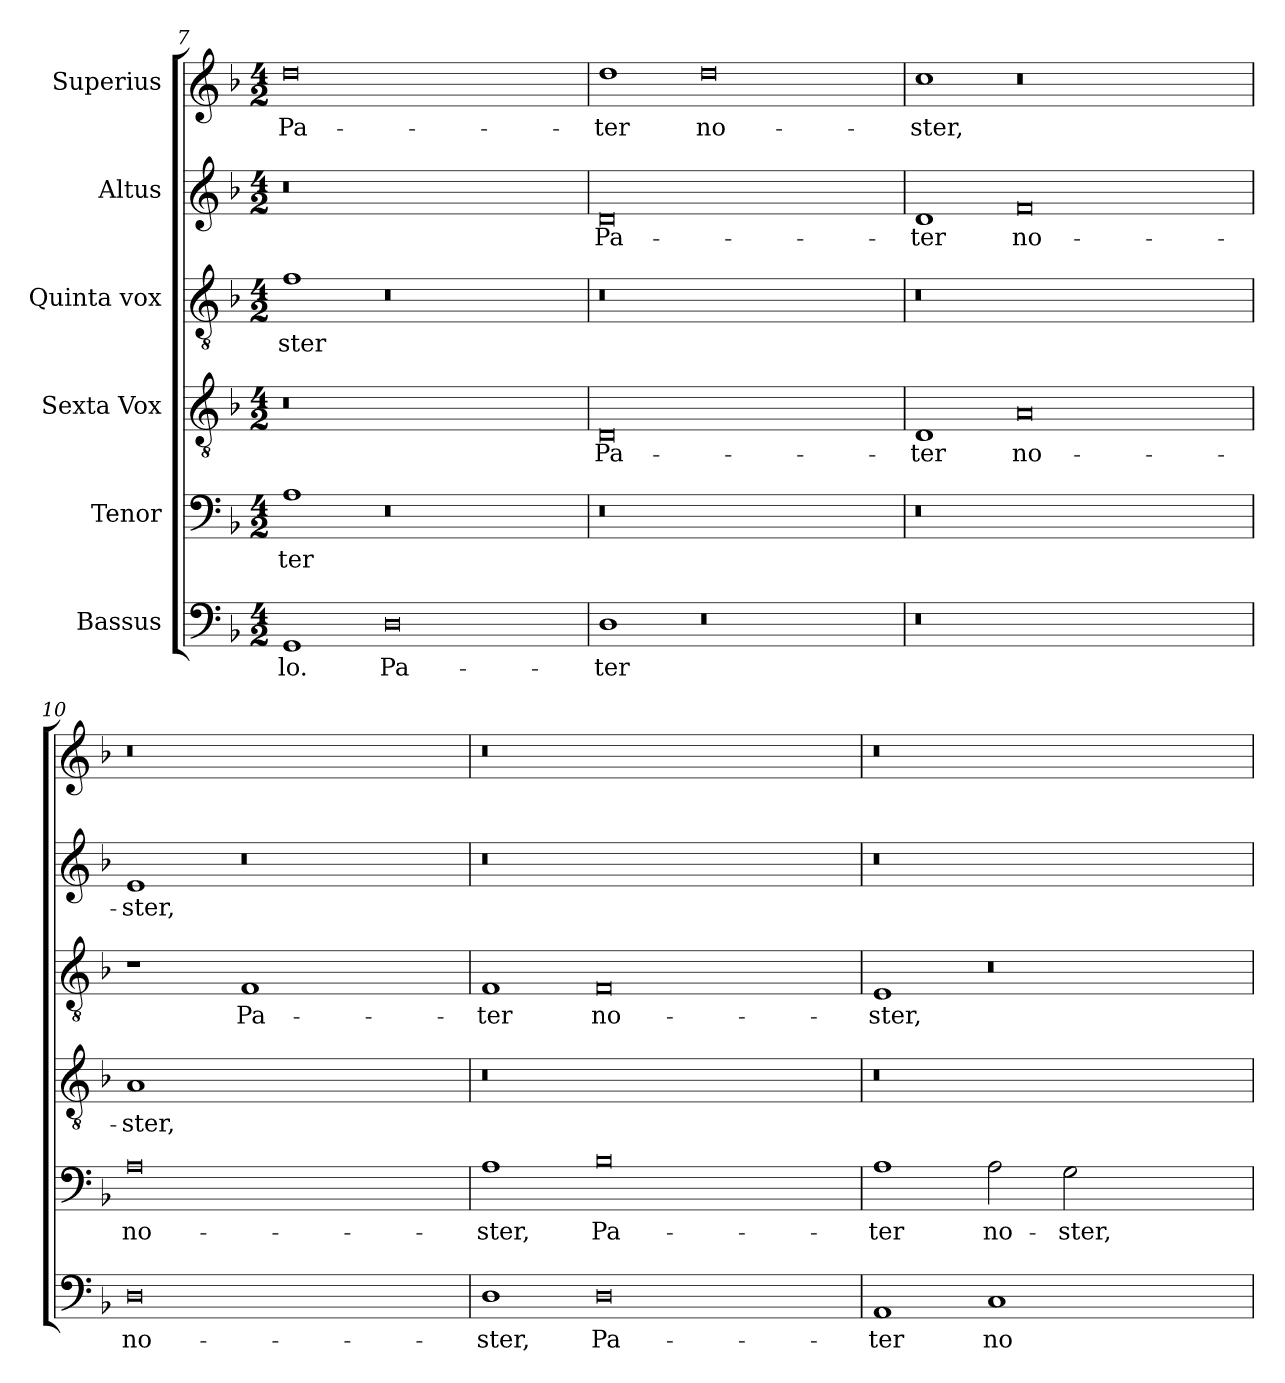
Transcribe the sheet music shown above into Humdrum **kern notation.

**kern	**text	**kern	**text	**kern	**text	**kern	**text	**kern	**text	**kern	**text
*part6	*part6	*part5	*part5	*part4	*part4	*part3	*part3	*part2	*part2	*part1	*part1
*staff6	*staff6	*staff5	*staff5	*staff4	*staff4	*staff3	*staff3	*staff2	*staff2	*staff1	*staff1
*I"Bassus	*	*I"Tenor	*	*I"Sexta Vox	*	*I"Quinta vox	*	*I"Altus	*	*I"Superius	*
*clefF4	*	*clefF4	*	*clefGv2	*	*clefGv2	*	*clefG2	*	*clefG2	*
*k[b-]	*	*k[b-]	*	*k[b-]	*	*k[b-]	*	*k[b-]	*	*k[b-]	*
*F:	*	*F:	*	*F:	*	*F:	*	*F:	*	*F:	*
*M4/2	*	*M4/2	*	*M4/2	*	*M4/2	*	*M4/2	*	*M4/2	*
=7	=7	=7	=7	=7	=7	=7	=7	=7	=7	=7	=7
!	!LO:LY:b	!	!LO:LY:b	!	!	!	!LO:LY:b	!	!	!	!LO:LY:b
*	*	*	*	*	*	*	*	*	*	*^	*
1GG	-lo.	1A	-ter	0r	.	1f	-ster	0r	.	0dd	0ryy	Pa-
!	!LO:LY:b	!	!	!	!	!	!	!	!	!	!	!
0D	Pa-	0r	.	.	.	0r	.	.	.	.	.	.
.	.	.	.	1ryy	.	.	.	1ryy	.	1ryy	1ryy	.
=8	=8	=8	=8	=8	=8	=8	=8	=8	=8	=8	=8	=8
!	!LO:LY:b	!	!	!	!LO:LY:b	!	!	!	!LO:LY:b	!	!	!LO:LY:b
1D	-ter	0r	.	0D	Pa-	0r	.	0d	Pa-	1dd	0ryy	-ter
!	!	!	!	!	!	!	!	!	!	!	!	!LO:LY:b
0r	.	.	.	.	.	.	.	.	.	0dd	.	no-
.	.	1ryy	.	1ryy	.	1ryy	.	1ryy	.	.	1ryy	.
=9	=9	=9	=9	=9	=9	=9	=9	=9	=9	=9	=9	=9
!	!	!	!	!	!LO:LY:b	!	!	!	!LO:LY:b	!	!	!LO:LY:b
0r	.	0r	.	1D	-ter	0r	.	1d	-ter	1cc	1ryy	-ster,
!	!	!	!	!	!LO:LY:b	!	!	!	!LO:LY:b	!	!	!
.	.	.	.	0A	no-	.	.	0f	no-	0r	2ryy	.
.	.	.	.	.	.	.	.	.	.	.	2ryy	.
1ryy	.	1ryy	.	.	.	1ryy	.	.	.	.	1ryy	.
=10	=10	=10	=10	=10	=10	=10	=10	=10	=10	=10	=10	=10
!	!LO:LY:b	!	!LO:LY:b	!	!LO:LY:b	!	!	!	!LO:LY:b	!	!	!
*	*	*	*	*	*	*	*	*	*	*v	*v	*
0D	no-	0A	no-	1A	-ster,	1r	.	1e	-ster,	0r	.
!	!	!	!	!	!	!	!LO:LY:b	!	!	!	!
.	.	.	.	0ryy	.	1F	Pa-	0r	.	.	.
1ryy	.	1ryy	.	.	.	1ryy	.	.	.	1ryy	.
!!LO:LB:g=z
=11	=11	=11	=11	=11	=11	=11	=11	=11	=11	=11	=11
!	!LO:LY:b	!	!LO:LY:b	!	!	!	!LO:LY:b	!	!	!	!
*	*	*^	*	*	*	*	*	*	*	*	*
1D	-ster,	1A	1ryy	-ster,	0r	.	1F	-ter	0r	.	0r	.
!	!LO:LY:b	!	!	!LO:LY:b	!	!	!	!LO:LY:b	!	!	!	!
0D	Pa-	0B-	2ryy	Pa-	.	.	0F	no-	.	.	.	.
.	.	.	2ryy	.	.	.	.	.	.	.	.	.
.	.	.	1ryy	.	1ryy	.	.	.	1ryy	.	1ryy	.
=12	=12	=12	=12	=12	=12	=12	=12	=12	=12	=12	=12	=12
!	!LO:LY:b	!	!	!LO:LY:b	!	!	!	!LO:LY:b	!	!	!	!
1AA	-ter	1A	0ryy	-ter	0r	.	1E	-ster,	0r	.	0r	.
!	!LO:LY:b	!	!	!LO:LY:b	!	!	!	!	!	!	!	!
1C	no-	2A\	.	no-	.	.	0r	.	.	.	.	.
!	!	!	!	!LO:LY:b	!	!	!	!	!	!	!	!
.	.	2G\	.	-ster,	.	.	.	.	.	.	.	.
1ryy	.	1ryy	1ryy	.	1ryy	.	.	.	1ryy	.	1ryy	.
*	*	*v	*v	*	*	*	*	*	*	*	*	*
=	=	=	=	=	=	=	=	=	=	=	=
*-	*-	*-	*-	*-	*-	*-	*-	*-	*-	*-	*-
